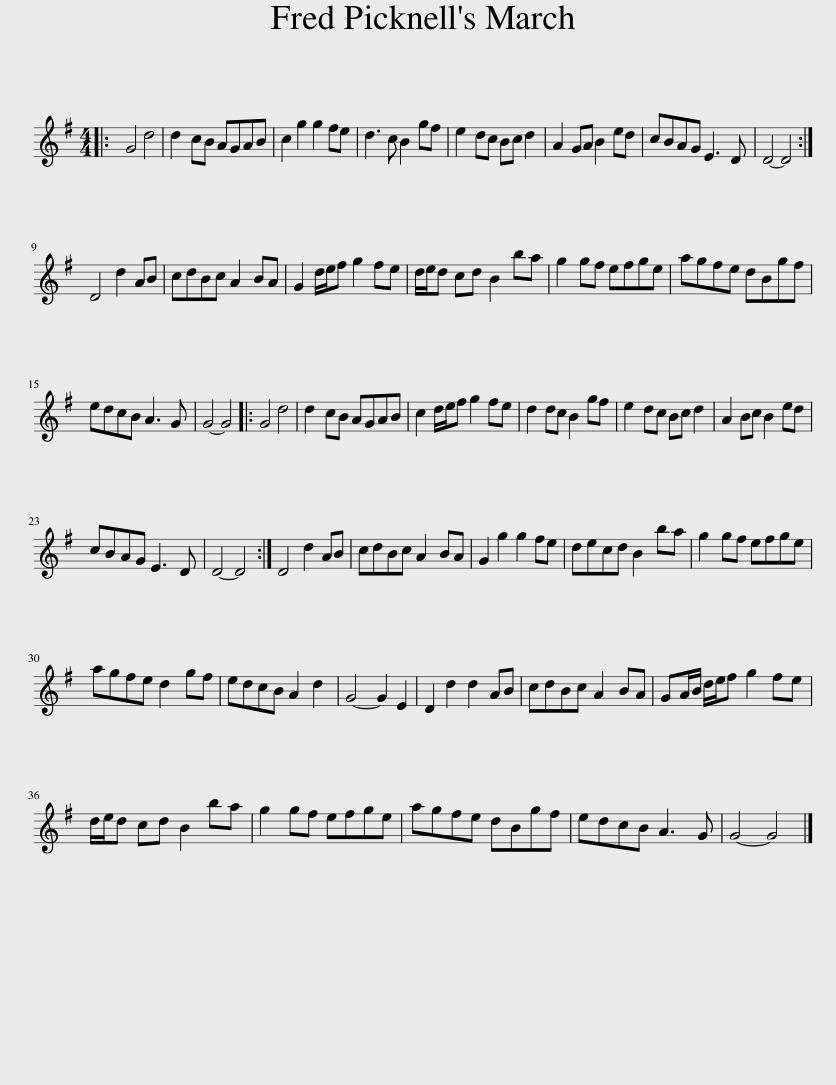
X:1
L:1/8
M:4/4
I:linebreak $
K:G
V:1 treble
V:1
|: G4 d4 | d2 cB AGAB | c2 g2 g2 fe | d3 c B2 gf | e2 dc Bc d2 | %5
 A2 GA B2 ed | cBAG E3 D | D4- D4 :|$ D4 d2 AB | cdBc A2 BA | %10
 G2 d/e/f g2 fe | d/e/d cd B2 ba | g2 gf efge | agfe dBgf |$ edcB A3 G | %15
 G4- G4 |: G4 d4 | d2 cB AGAB | c2 d/e/f g2 fe | d2 dc B2 gf | %20
 e2 dc Bc d2 | A2 Bc B2 ed |$ cBAG E3 D | D4- D4 :| D4 d2 AB | %25
 cdBc A2 BA | G2 g2 g2 fe | decd B2 ba | g2 gf efge |$ agfe d2 gf | %30
 edcB A2 d2 | G4- G2 E2 | D2 d2 d2 AB | cdBc A2 BA | GA/B/ d/e/f g2 fe |$ %35
 d/e/d cd B2 ba | g2 gf efge | agfe dBgf | edcB A3 G | G4- G4 |] %40
